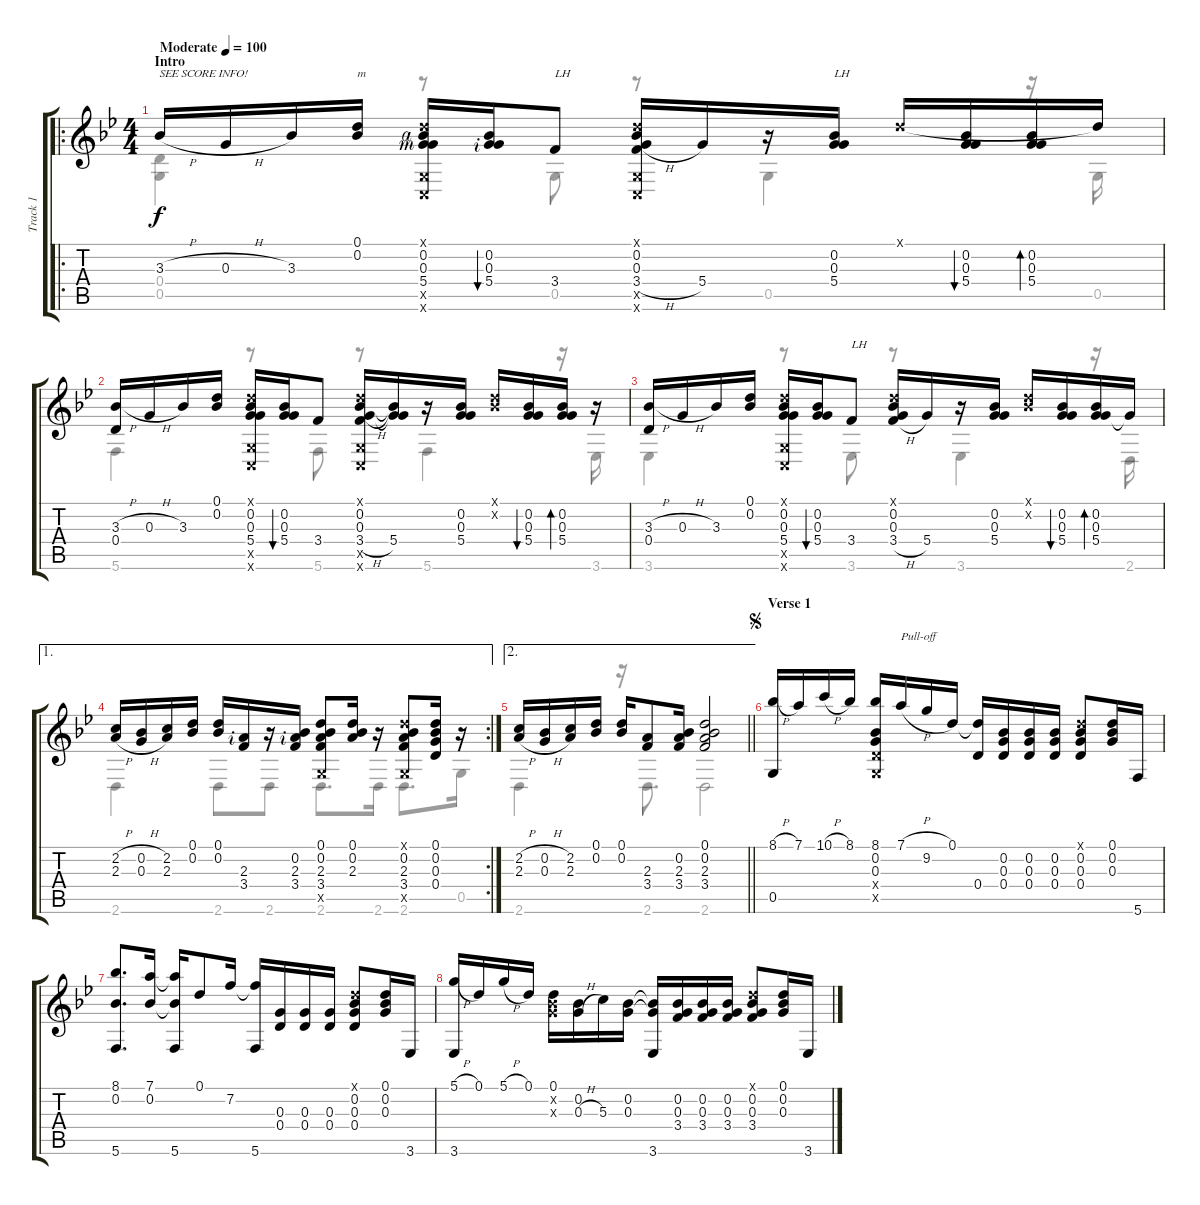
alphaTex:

\track ("Track 1" "Track 1") {instrument acousticguitarsteel}
\staff {score tabs}
\tuning (D4 Bb3 G3 D3 G2 C2) {hide}
\voice
\ro
\ts (4 4)
\section ("" "Intro")
\tempo (100 "Moderate")
\clef g2
\ks bb
3.3{h}.16{txt "SEE SCORE INFO!" dy f instrument acousticguitarsteel} 0.3{h}.16 3.3.16 (0.1 0.2).16{txt "m"} (0.1{x} 0.2{rf 4} 0.3{rf 3} 5.4 0.5{x} 0.6{x}).16 (0.2 0.3{rf 2} 5.4).16{bu 30} 3.4.8{txt "LH"} (0.1{x} 0.2 0.3 3.4{h} 0.5{x} 0.6{x}).16 5.4.16 r.16 (0.2 0.3 5.4).16{txt "LH"} 0.1{x}.16 (0.2 0.3 5.4).16{bu 30} (0.2 0.3 5.4).16{bd 30} 0.1{t}.16 |
(3.3{h} 0.4).16 0.3{h}.16 3.3.16 (0.1 0.2).16 (0.1{x} 0.2 0.3 5.4 0.5{x} 0.6{x}).16 (0.2 0.3 5.4).16{bu 60} 3.4.8 (0.1{x} 0.2 0.3 3.4{h} 0.5{x} 0.6{x}).16 (0.2{t} 0.3{t} 5.4).16 r.16 (0.2 0.3 5.4).16 (0.1{x} 0.2{x}).16 (0.2 0.3 5.4).16{bu 60} (0.2 0.3 5.4).16{bd 60} r.16 |
(3.3{h} 0.4).16 0.3{h}.16 3.3.16 (0.1 0.2).16 (0.1{x} 0.2 0.3 5.4 0.5{x} 0.6{x}).16 (0.2 0.3 5.4).16{bu 60} 3.4.8{txt "LH"} (0.1{x} 0.2 0.3 3.4{h}).16 5.4.16 r.16 (0.2 0.3 5.4).16 (0.1{x} 0.2{x}).16 (0.2 0.3 5.4).16{bu 30} (0.2 0.3 5.4).16{bd 30} 5.4{t}.16 |
\ae 1
\rc 2
(2.2{h} 2.3{h}).16 (0.2{h} 0.3{h}).16 (2.2 2.3).16 (0.1 0.2).16 (0.1 0.2).16 (2.3{rf 2} 3.4).16 r.16 (0.2 2.3{rf 2} 3.4).16 (0.1 0.2 2.3 3.4 0.5{x}).8 (0.1 0.2 2.3).16 r.16 (0.1{x} 0.2 2.3 3.4 0.5{x}).8 (0.1 0.2 0.3 0.4).16 r.16 |
\ae 2
\barLineRight lightlight
(2.2{h} 2.3{h}).16 (0.2{h} 0.3{h}).16 (2.2 2.3).16 (0.1 0.2).16 (0.1 0.2).16 (2.3 3.4).8 (0.2 2.3 3.4).16 (0.1 0.2 2.3 3.4).2 |
\section ("" "Verse 1")
\jump segno
(8.1{h} 0.5).16 7.1.16 10.1{h}.16 8.1.16 (8.1 0.2 0.3 0.4{x} 0.5{x}).16 7.1{h}.16{txt "Pull-off"} 9.2.16 0.1.16 (0.1{t} 0.4).16 (0.2 0.3 0.4).16 (0.2 0.3 0.4).16 (0.2 0.3 0.4).16 (0.1{x} 0.2 0.3 0.4).8 (0.1 0.2 0.3).16 5.6.16 |
(8.1 0.2 5.6).8{d} (7.1 0.2).16 (7.1{t} 0.2{t} 5.6).16 0.1.8 7.2.16 (7.2{t} 5.6).16 (0.3 0.4).16 (0.3 0.4).16 (0.3 0.4).16 (0.1{x} 0.2 0.3 0.4).8 (0.1 0.2 0.3).16 3.6.16 |
(5.1{h} 3.6).16 0.1.16 5.1{h}.16 0.1.16 (0.1 0.2{x} 0.3{x}).16 (0.2 0.3{h}).16 5.3.16 (0.2 0.3).16 (0.2{t} 0.3{t} 3.6).16 (0.2 0.3 3.4).16 (0.2 0.3 3.4).16 (0.2 0.3 3.4).16 (0.1{x} 0.2 0.3 3.4).8 (0.1 0.2 0.3).16 3.6.16
\voice
\clef g2
\ottava regular
\simile none
\ks bb
(0.4 0.5).4{dy f} r.8 0.5.8 r.8 0.5.4 r.16 0.5.16 |
5.6.4 r.8 5.6.8 r.8 5.6.4 r.16 3.6.16 |
3.6.4 r.8 3.6.8 r.8 3.6.4 r.16 2.6.16 |
2.6.4 2.6.8 2.6.8 2.6.8{d} 2.6.16 2.6.8{d} 0.5.16 |
\barLineRight lightlight
2.6.4 r.16 2.6.8{d} 2.6.2 |
|
|
